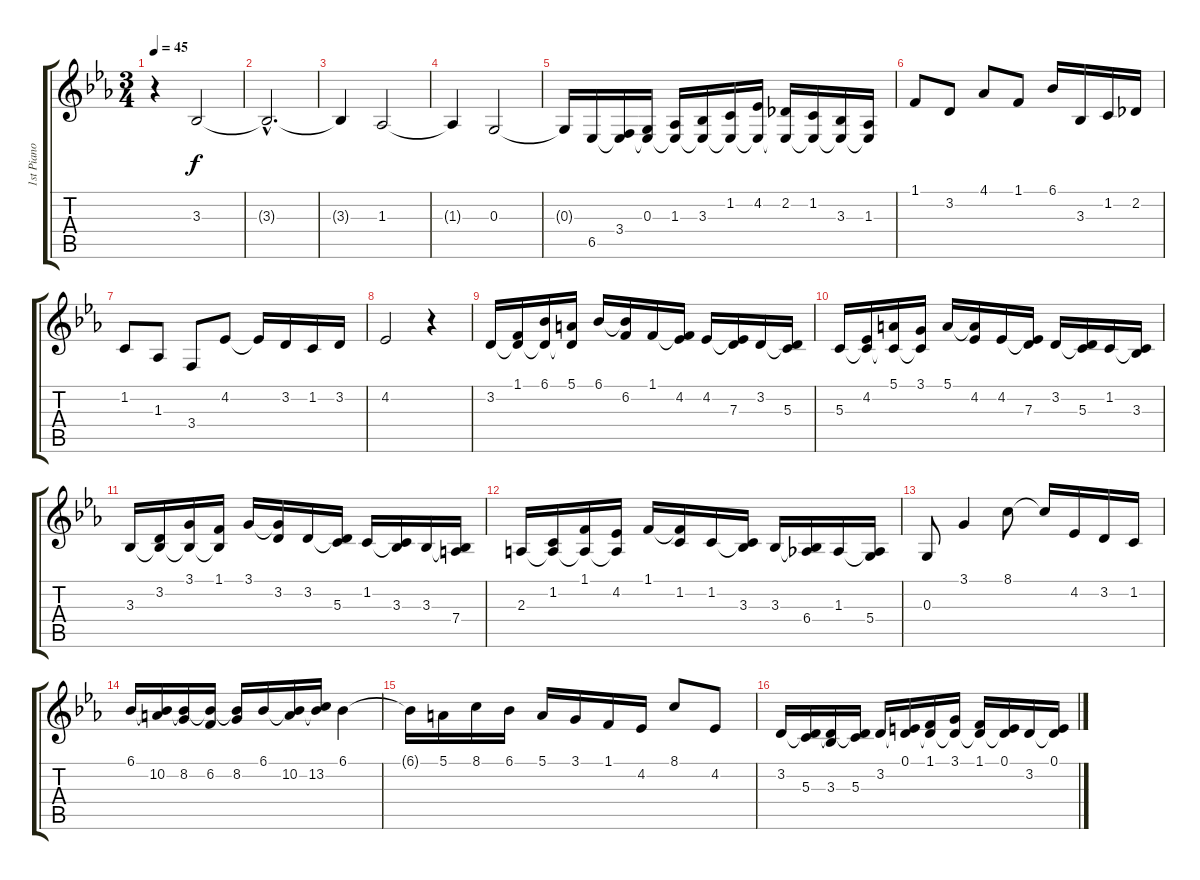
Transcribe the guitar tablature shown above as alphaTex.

\track ("1st Piano" "1st Piano") {instrument acousticgrandpiano}
\staff {score tabs}
\tuning (E4 B3 G3 D3 A2 E2) {hide}
\ts (3 4)
\tempo 45
\clef g2
\ks eb
r.4{dy f instrument acousticgrandpiano} 3.3.2 |
3.3{hac t}.2{d} |
3.3{t}.4 1.3.2 |
1.3{t}.4 0.3.2 |
0.3{t}.16 6.5.16 (3.4 6.5{t}).16 (0.3 6.5{t}).16 (1.3 6.5{t}).16 (3.3 6.5{t}).16 (1.2 6.5{t}).16 (4.2 6.5{t}).16 (2.2 6.5{t}).16 (1.2 6.5{t}).16 (3.3 6.5{t}).16 (1.3 6.5{t}).16 |
1.1.8 3.2.8 4.1.8 1.1.8 6.1.16 3.3.16 1.2.16 2.2.16 |
1.2.8 1.3.8 3.4.8 4.2.8 4.2{t}.16 3.2.16 1.2.16 3.2.16 |
4.2.2 r.4 |
3.2.16 (1.1 3.2{t}).16 (6.1 3.2{t}).16 (5.1 3.2{t}).16 6.1.16 (6.1{t} 6.2).16 1.1.16 (1.1{t} 4.2).16 4.2.16 (4.2{t} 7.3).16 3.2.16 (3.2{t} 5.3).16 |
5.3.16 (4.2 5.3{t}).16 (5.1 5.3{t}).16 (3.1 5.3{t}).16 5.1.16 (5.1{t} 4.2).16 4.2.16 (4.2{t} 7.3).16 3.2.16 (3.2{t} 5.3).16 1.2.16 (1.2{t} 3.3).16 |
3.3.16 (3.2 3.3{t}).16 (3.1 3.3{t}).16 (1.1 3.3{t}).16 3.1.16 (3.1{t} 3.2).16 3.2.16 (3.2{t} 5.3).16 1.2.16 (1.2{t} 3.3).16 3.3.16 (3.3{t} 7.4).16 |
2.3.16 (1.2 2.3{t}).16 (1.1 2.3{t}).16 (4.2 2.3{t}).16 1.1.16 (1.1{t} 1.2).16 1.2.16 (1.2{t} 3.3).16 3.3.16 (3.3{t} 6.4).16 1.3.16 (1.3{t} 5.4).16 |
0.3.8 3.1.4 8.1.8 8.1{t}.16 4.2.16 3.2.16 1.2.16 |
6.1.16 (6.1{t} 10.2).16 (6.1{t} 8.2).16 (6.1{t} 6.2).16 (6.1{t} 8.2).16 6.1.16 (6.1{t} 10.2).16 (6.1{t} 13.2).16 6.1.4 |
6.1{t}.16 5.1.16 8.1.16 6.1.16 5.1.16 3.1.16 1.1.16 4.2.16 8.1.8 4.2.8 |
3.2.16 (3.2{t} 5.3).16 (3.2{t} 3.3).16 (3.2{t} 5.3).16 3.2.16 (0.1 3.2{t}).16 (1.1 3.2{t}).16 (3.1 3.2{t}).16 (1.1 3.2{t}).16 (0.1 3.2{t}).16 3.2.16 (0.1 3.2{t}).16
